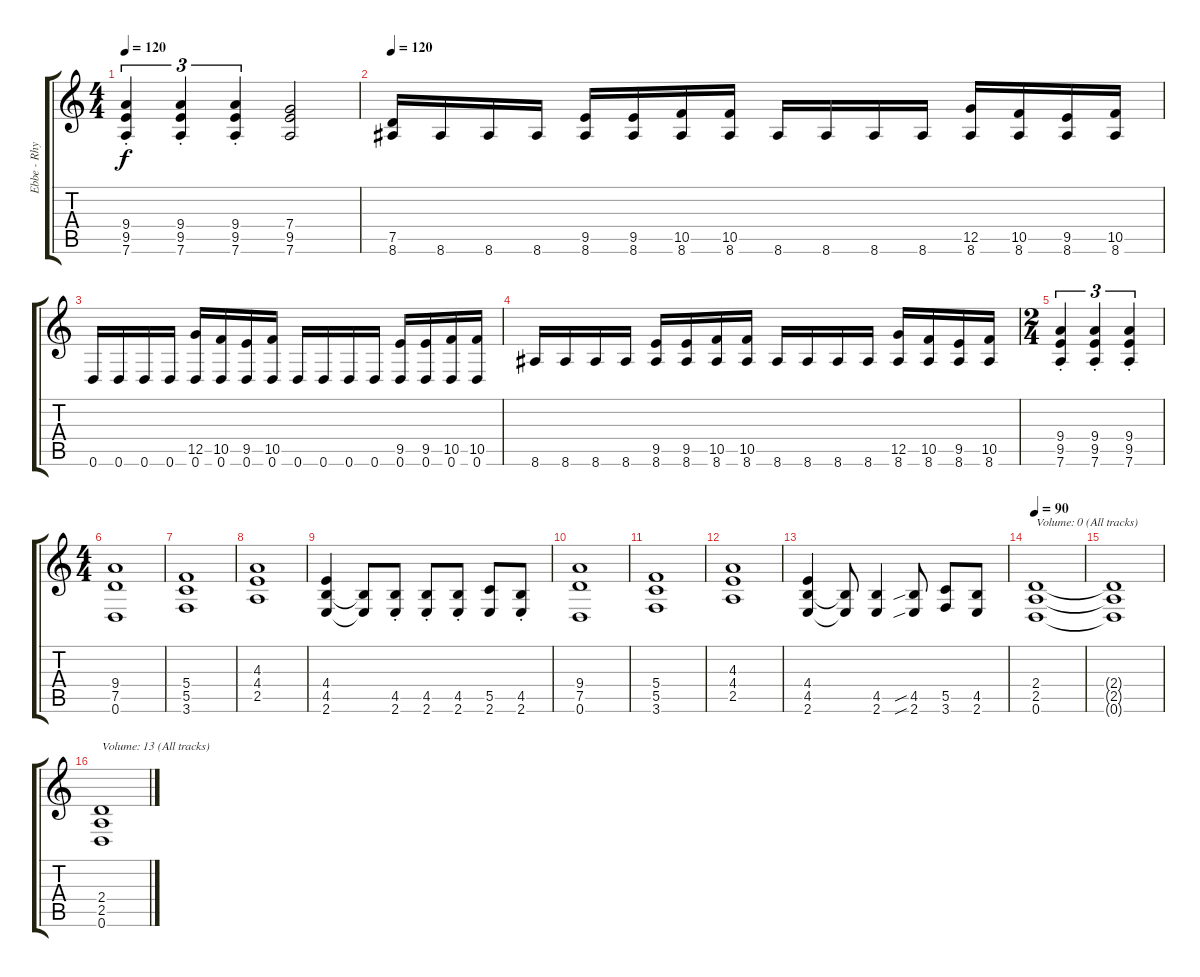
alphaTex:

\track ("Ebbe - Rhythm Guitar" "Ebbe - Rhy") {instrument acousticguitarsteel}
\staff {score tabs}
\tuning (D4 A3 F3 C3 G2 D2) {hide}
\ts (4 4)
\tempo 120
\clef g2
\ks c
(9.4{st} 9.5{st} 7.6{st}).4{tu (3 2) dy f} (9.4{st} 9.5{st} 7.6{st}).4{tu (3 2)} (9.4{st} 9.5{st} 7.6{st}).4{tu (3 2)} (7.4 9.5 7.6).2 |
\tempo 120
(7.5 8.6).16 8.6.16 8.6.16 8.6.16 (9.5 8.6).16 (9.5 8.6).16 (10.5 8.6).16 (10.5 8.6).16 8.6.16 8.6.16 8.6.16 8.6.16 (12.5 8.6).16 (10.5 8.6).16 (9.5 8.6).16 (10.5 8.6).16 |
0.6.16 0.6.16 0.6.16 0.6.16 (12.5 0.6).16 (10.5 0.6).16 (9.5 0.6).16 (10.5 0.6).16 0.6.16 0.6.16 0.6.16 0.6.16 (9.5 0.6).16 (9.5 0.6).16 (10.5 0.6).16 (10.5 0.6).16 |
8.6.16 8.6.16 8.6.16 8.6.16 (9.5 8.6).16 (9.5 8.6).16 (10.5 8.6).16 (10.5 8.6).16 8.6.16 8.6.16 8.6.16 8.6.16 (12.5 8.6).16 (10.5 8.6).16 (9.5 8.6).16 (10.5 8.6).16 |
\ts (2 4)
(9.4{st} 9.5{st} 7.6{st}).4{tu (3 2)} (9.4{st} 9.5{st} 7.6{st}).4{tu (3 2)} (9.4{st} 9.5{st} 7.6{st}).4{tu (3 2)} |
\ts (4 4)
(9.4 7.5 0.6).1 |
(5.4 5.5 3.6).1 |
(4.3 4.4 2.5).1 |
(4.4 4.5 2.6).4 (4.5{t} 2.6{t}).8 (4.5{st} 2.6{st}).8 (4.5{st} 2.6{st}).8 (4.5{st} 2.6{st}).8 (5.5 2.6).8 (4.5{st} 2.6{st}).8 |
(9.4 7.5 0.6).1 |
(5.4 5.5 3.6).1 |
(4.3 4.4 2.5).1 |
(4.4 4.5 2.6).4 (4.5{t} 2.6{t}).8 (4.5 2.6).4 (4.5{sib} 2.6{sib}).8 (5.5 3.6).8 (4.5 2.6).8 |
\tempo 90
(2.4 2.5 0.6).1{txt "Volume: 0 (All tracks)" volume 0} |
(2.4{t} 2.5{t} 0.6{t}).1 |
(2.4 2.5 0.6).1{txt "Volume: 13 (All tracks)" volume 13}
